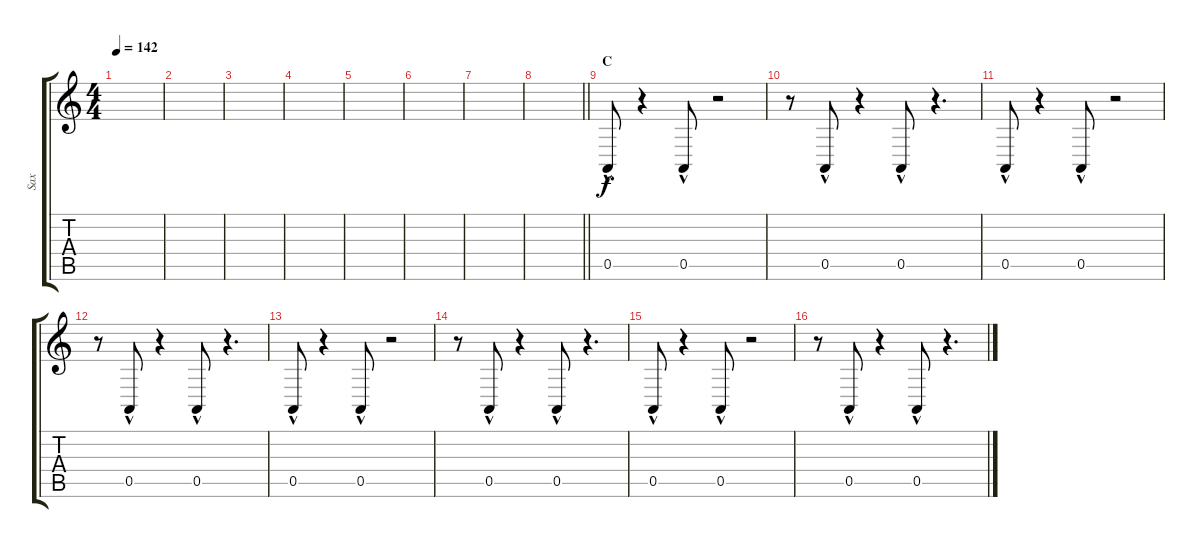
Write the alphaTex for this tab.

\track ("Sax" "Sax") {instrument altosax}
\staff {score tabs}
\tuning (E4 B3 G3 D3 A2 E2) {hide}
\ts (4 4)
\tempo 142
\clef g2
\ks c
|
|
|
|
|
|
|
\barLineRight lightlight
|
\section ("" "C")
0.5{hac}.8 r.4 0.5{hac}.8 r.2 |
r.8 0.5{hac}.8 r.4 0.5{hac}.8 r.4{d} |
0.5{hac}.8 r.4 0.5{hac}.8 r.2 |
r.8 0.5{hac}.8 r.4 0.5{hac}.8 r.4{d} |
0.5{hac}.8 r.4 0.5{hac}.8 r.2 |
r.8 0.5{hac}.8 r.4 0.5{hac}.8 r.4{d} |
0.5{hac}.8 r.4 0.5{hac}.8 r.2 |
r.8 0.5{hac}.8 r.4 0.5{hac}.8 r.4{d}
